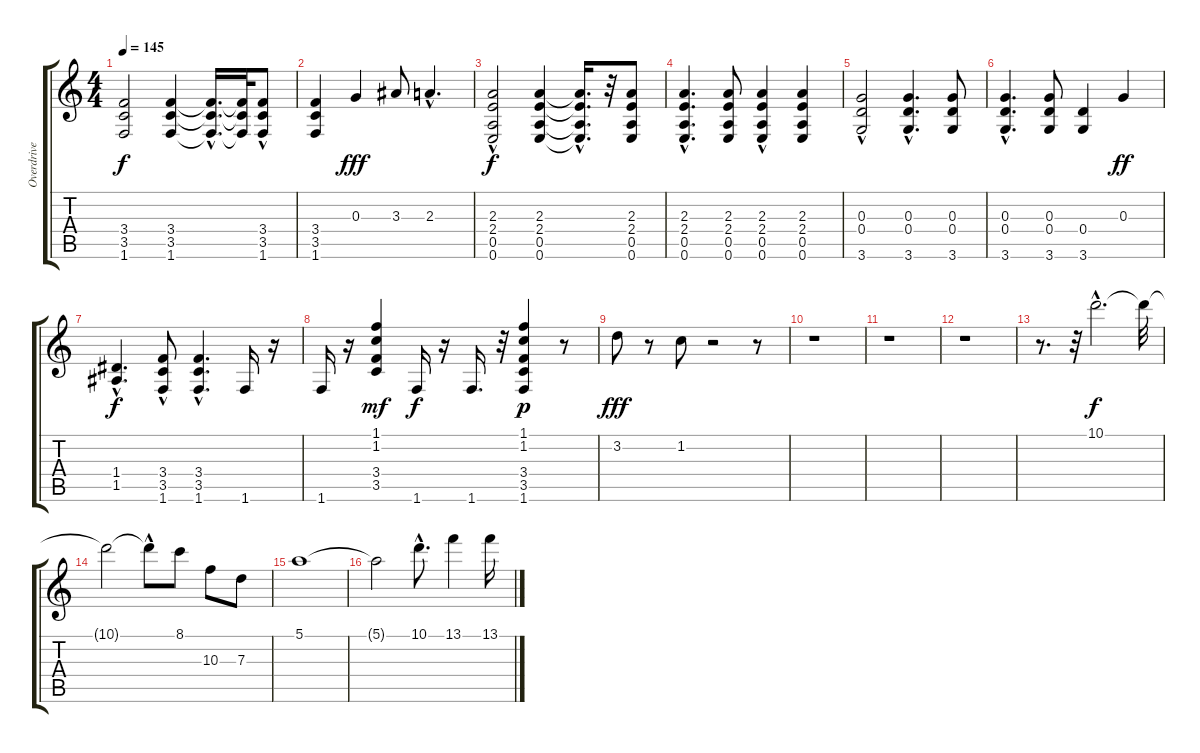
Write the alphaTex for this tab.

\track ("Overdrive" "Overdrive") {instrument overdrivenguitar}
\staff {score tabs}
\tuning (E4 B3 G3 D3 A2 E2) {hide}
\ts (4 4)
\tempo 145
\clef g2
\ks c
(3.4 3.5 1.6).2{dy f} (3.4 3.5 1.6).4{volume 8 balance 3} (3.4{hac t} 3.5{hac t} 1.6{hac t}).16{d volume 9} (3.4{t} 3.5{t} 1.6{t}).32 (3.4{hac} 3.5 1.6).8{volume 9} |
(3.4 3.5 1.6).4 0.3.4{dy fff} 3.3.8{balance 4} 2.3{hac}.4{d} |
(2.3{hac} 2.4 0.5 0.6).2{dy f} (2.3 2.4 0.5 0.6).4 (2.3{hac t} 2.4{hac t} 0.5{hac t} 0.6{hac t}).16{d} r.32 (2.3 2.4 0.5 0.6).8 |
(2.3{hac} 2.4 0.5 0.6{hac}).4{d} (2.3 2.4 0.5 0.6).8 (2.3 2.4 0.5 0.6{hac}).4 (2.3 2.4 0.5 0.6).4 |
(0.3{hac} 0.4 3.6).2 (0.3{hac} 0.4{hac} 3.6{hac}).4{d} (0.3 0.4 3.6).8{balance 4} |
(0.3{hac} 0.4{hac} 3.6{hac}).4{d} (0.3 0.4 3.6).8 (0.4 3.6).4 0.3.4{dy ff} |
(1.4{hac} 1.5{hac}).4{d dy f} (3.4{hac} 3.5 1.6{hac}).8 (3.4{hac} 3.5{hac} 1.6).4{d} 1.6.16 r.16 |
1.6.16 r.16 (1.1 1.2 3.4 3.5).4{dy mf} 1.6.16{dy f} r.16 1.6.16{d} r.32 (1.1 1.2 3.4 3.5 1.6).4{dy p} r.8 |
3.2.8{dy fff volume 9 balance 8} r.8 1.2.8 r.2 r.8 |
r.1 |
r.1 |
r.1 |
r.8{d} r.32 10.1{hac}.2{d dy f volume 14 balance 8} 10.1{t}.32 |
10.1{t}.2 10.1{hac t}.8 8.1.8{balance 16} 10.3.8 7.3.8{volume 14} |
5.1.1{balance 13} |
5.1{t}.2 10.1{hac}.8{d balance 4} 13.1.4{balance 3} 13.1.16{balance 2}
